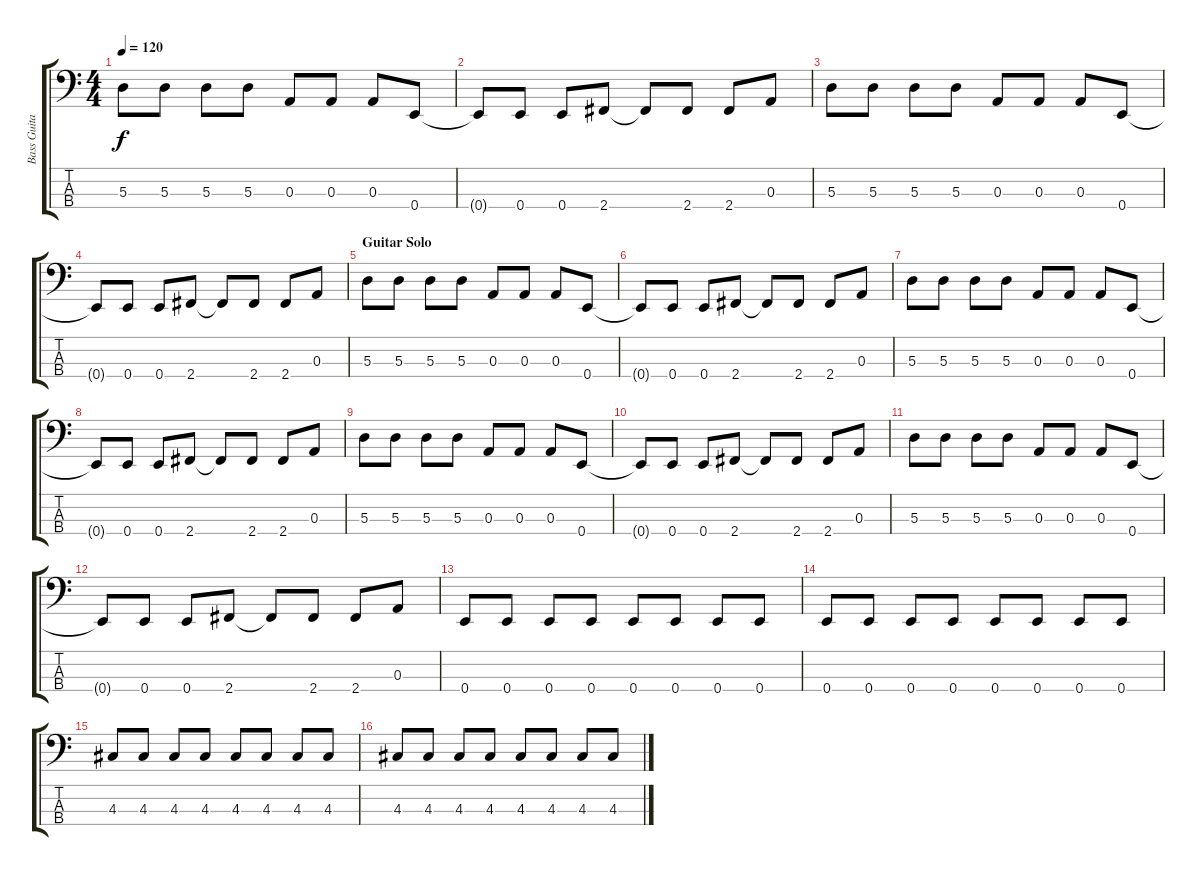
\track ("Bass Guitar" "Bass Guita") {instrument electricbasspick}
\staff {score tabs}
\tuning (G2 D2 A1 E1) {hide}
\ts (4 4)
\tempo 120
\clef f4
\ks c
5.3.8{dy f} 5.3.8 5.3.8 5.3.8 0.3.8 0.3.8 0.3.8 0.4.8 |
0.4{t}.8 0.4.8 0.4.8 2.4.8 2.4{t}.8 2.4.8 2.4.8 0.3.8 |
5.3.8 5.3.8 5.3.8 5.3.8 0.3.8 0.3.8 0.3.8 0.4.8 |
0.4{t}.8 0.4.8 0.4.8 2.4.8 2.4{t}.8 2.4.8 2.4.8 0.3.8 |
\section ("" "Guitar Solo")
5.3.8 5.3.8 5.3.8 5.3.8 0.3.8 0.3.8 0.3.8 0.4.8 |
0.4{t}.8 0.4.8 0.4.8 2.4.8 2.4{t}.8 2.4.8 2.4.8 0.3.8 |
5.3.8 5.3.8 5.3.8 5.3.8 0.3.8 0.3.8 0.3.8 0.4.8 |
0.4{t}.8 0.4.8 0.4.8 2.4.8 2.4{t}.8 2.4.8 2.4.8 0.3.8 |
5.3.8 5.3.8 5.3.8 5.3.8 0.3.8 0.3.8 0.3.8 0.4.8 |
0.4{t}.8 0.4.8 0.4.8 2.4.8 2.4{t}.8 2.4.8 2.4.8 0.3.8 |
5.3.8 5.3.8 5.3.8 5.3.8 0.3.8 0.3.8 0.3.8 0.4.8 |
0.4{t}.8 0.4.8 0.4.8 2.4.8 2.4{t}.8 2.4.8 2.4.8 0.3.8 |
0.4.8 0.4.8 0.4.8 0.4.8 0.4.8 0.4.8 0.4.8 0.4.8 |
0.4.8 0.4.8 0.4.8 0.4.8 0.4.8 0.4.8 0.4.8 0.4.8 |
4.3.8 4.3.8 4.3.8 4.3.8 4.3.8 4.3.8 4.3.8 4.3.8 |
4.3.8 4.3.8 4.3.8 4.3.8 4.3.8 4.3.8 4.3.8 4.3.8
